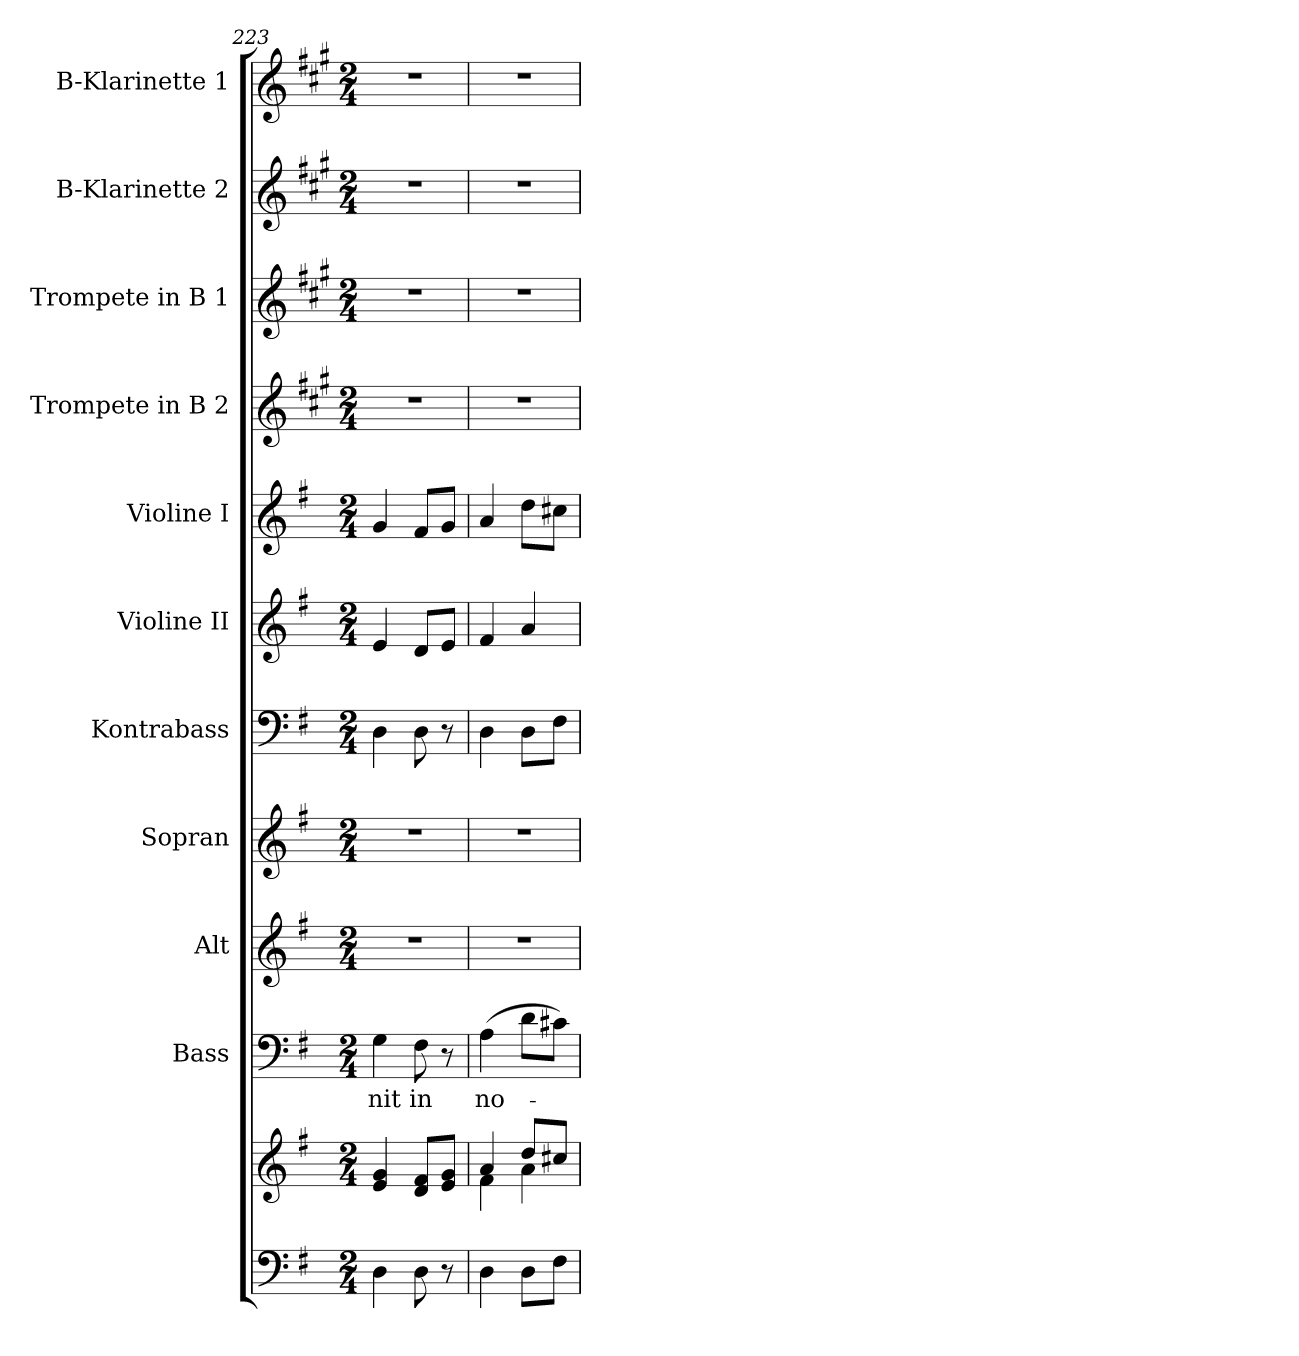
**kern	**kern	**kern	**text	**kern	**kern	**kern	**kern	**kern	**kern	**kern	**kern	**kern
*part11	*part11	*part10	*part10	*part9	*part8	*part7	*part6	*part5	*part4	*part3	*part2	*part1
*staff12	*staff11	*staff10	*staff10	*staff9	*staff8	*staff7	*staff6	*staff5	*staff4	*staff3	*staff2	*staff1
*	*	*I"Bass	*	*I"Alt	*I"Sopran	*I"Kontrabass	*I"Violine II	*I"Violine I	*I"Trompete in B 2	*I"Trompete in B 1	*I"B-Klarinette 2	*I"B-Klarinette 1
*	*	*I'B.	*	*I'A.	*I'S.	*I'Kb.	*I'Vl. II	*I'Vl. I	*I'Tr. 2	*I'Tr. 1	*I'B Kl. 2	*I'B Kl. 1
*clefF4	*clefG2	*clefF4	*	*clefG2	*clefG2	*clefF4	*clefG2	*clefG2	*clefG2	*clefG2	*clefG2	*clefG2
*	*	*	*	*	*	*ITrd7c12	*	*	*ITrd1c2	*ITrd1c2	*ITrd1c2	*ITrd1c2
*k[f#]	*k[f#]	*k[f#]	*	*k[f#]	*k[f#]	*k[f#]	*k[f#]	*k[f#]	*k[f#]	*k[f#]	*k[f#]	*k[f#]
*G:	*G:	*G:	*	*G:	*G:	*G:	*G:	*G:	*G:	*G:	*G:	*G:
*M2/4	*M2/4	*M2/4	*	*M2/4	*M2/4	*M2/4	*M2/4	*M2/4	*M2/4	*M2/4	*M2/4	*M2/4
=223	=223	=223	=223	=223	=223	=223	=223	=223	=223	=223	=223	=223
!	!	!	!LO:LY:b	!	!	!	!	!	!	!	!	!
4D\	4e/ 4g/	4G\	-nit	2r	2r	4DD\	4e/	4g/	2r	2r	2r	2r
!	!	!	!LO:LY:b	!	!	!	!	!	!	!	!	!
8D\	8d/ 8f#/L	8F#\	in	.	.	8DD\	8d/L	8f#/L	.	.	.	.
8r	8e/ 8g/J	8r	.	.	.	8r	8e/J	8g/J	.	.	.	.
=224	=224	=224	=224	=224	=224	=224	=224	=224	=224	=224	=224	=224
*	*^	*	*	*	*	*	*	*	*	*	*	*
!	!	!	!	!LO:LY:b	!	!	!	!	!	!	!	!	!
4D\	4a/	4f#\	(>4A\	no-	2r	2r	4DD\	4f#/	4a/	2r	2r	2r	2r
8D\L	8dd/L	4a\	8d\L	.	.	.	8DD\L	4a/	8dd\L	.	.	.	.
8F#\J	8cc#X/J	.	8c#X\J)	.	.	.	8FF#\J	.	8cc#X\J	.	.	.	.
*	*v	*v	*	*	*	*	*	*	*	*	*	*	*
=	=	=	=	=	=	=	=	=	=	=	=	=
*-	*-	*-	*-	*-	*-	*-	*-	*-	*-	*-	*-	*-
